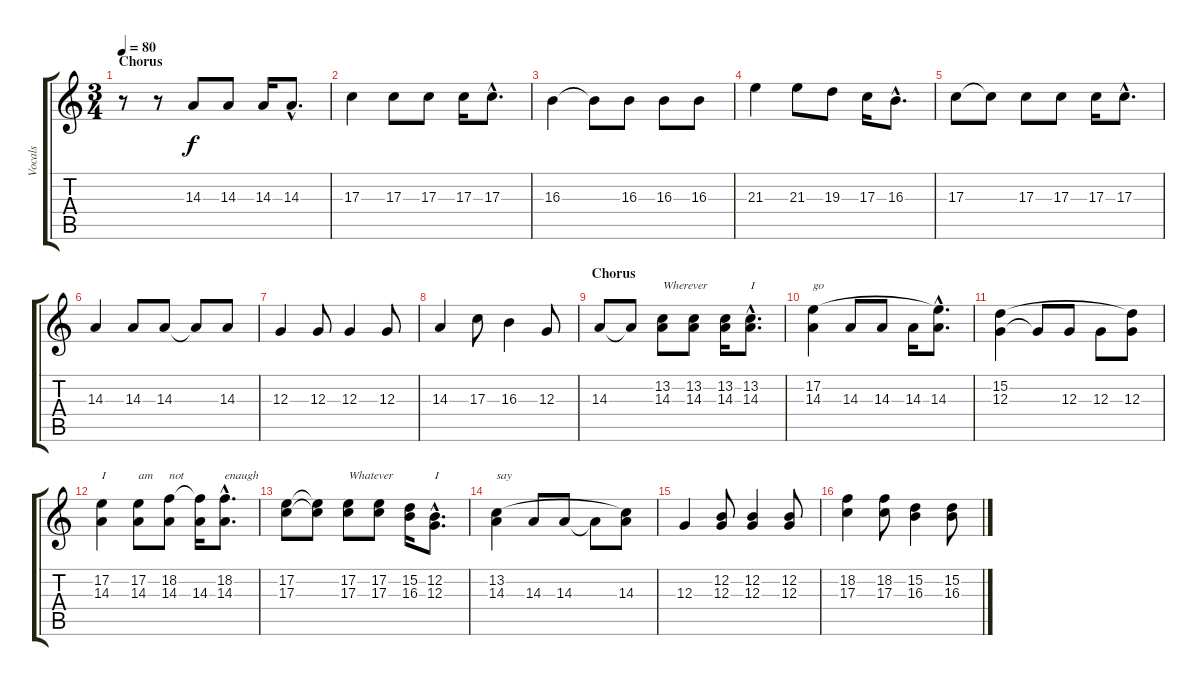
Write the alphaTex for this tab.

\track ("Vocals" "Vocals") {instrument violin}
\staff {score tabs}
\tuning (E4 B3 G3 D3 A2 E2) {hide}
\ts (3 4)
\section ("" "Chorus")
\tempo 80
\clef g2
\ks c
r.8{dy f} r.8 14.3.8 14.3.8 14.3.16 14.3{hac}.8{d} |
17.3.4 17.3.8 17.3.8 17.3.16 17.3{hac}.8{d} |
16.3.4 16.3{t}.8 16.3.8 16.3.8 16.3.8 |
21.3.4 21.3.8 19.3.8 17.3.16 16.3{hac}.8{d} |
17.3.8 17.3{t}.8 17.3.8 17.3.8 17.3.16 17.3{hac}.8{d} |
14.3.4 14.3.8 14.3.8 14.3{t}.8 14.3.8 |
12.3.4 12.3.8 12.3.4 12.3.8 |
14.3.4 17.3.8 16.3.4 12.3.8 |
\section ("" "Chorus")
14.3.8 14.3{t}.8 (13.2 14.3).8{txt "Wherever"} (13.2 14.3).8 (13.2 14.3).16 (13.2{hac} 14.3{hac}).8{d txt "I"} |
(17.2 14.3).4{txt "go"} 14.3.8 14.3.8 14.3.16 (17.2{hac t} 14.3{hac}).8{d} |
(15.2 12.3).4 12.3{t}.8 12.3.8 12.3.8 (15.2{t} 12.3).8 |
(17.2 14.3).4{txt "I"} (17.2 14.3).8{txt "am"} (18.2 14.3).8{txt "not"} (18.2{t} 14.3).16 (18.2{hac} 14.3{hac}).8{d txt "enaugh"} |
(17.2 17.3).8 (17.2{t} 17.3{t}).8 (17.2 17.3).8{txt "Whatever"} (17.2 17.3).8 (15.2 16.3).16 (12.2{hac} 12.3{hac}).8{d txt "I"} |
(13.2 14.3).4{txt "say"} 14.3.8 14.3.8 14.3{t}.8 (13.2{t} 14.3).8 |
12.3.4 (12.2 12.3).8 (12.2 12.3).4 (12.2 12.3).8 |
(18.2 17.3).4 (18.2 17.3).8 (15.2 16.3).4 (15.2 16.3).8
